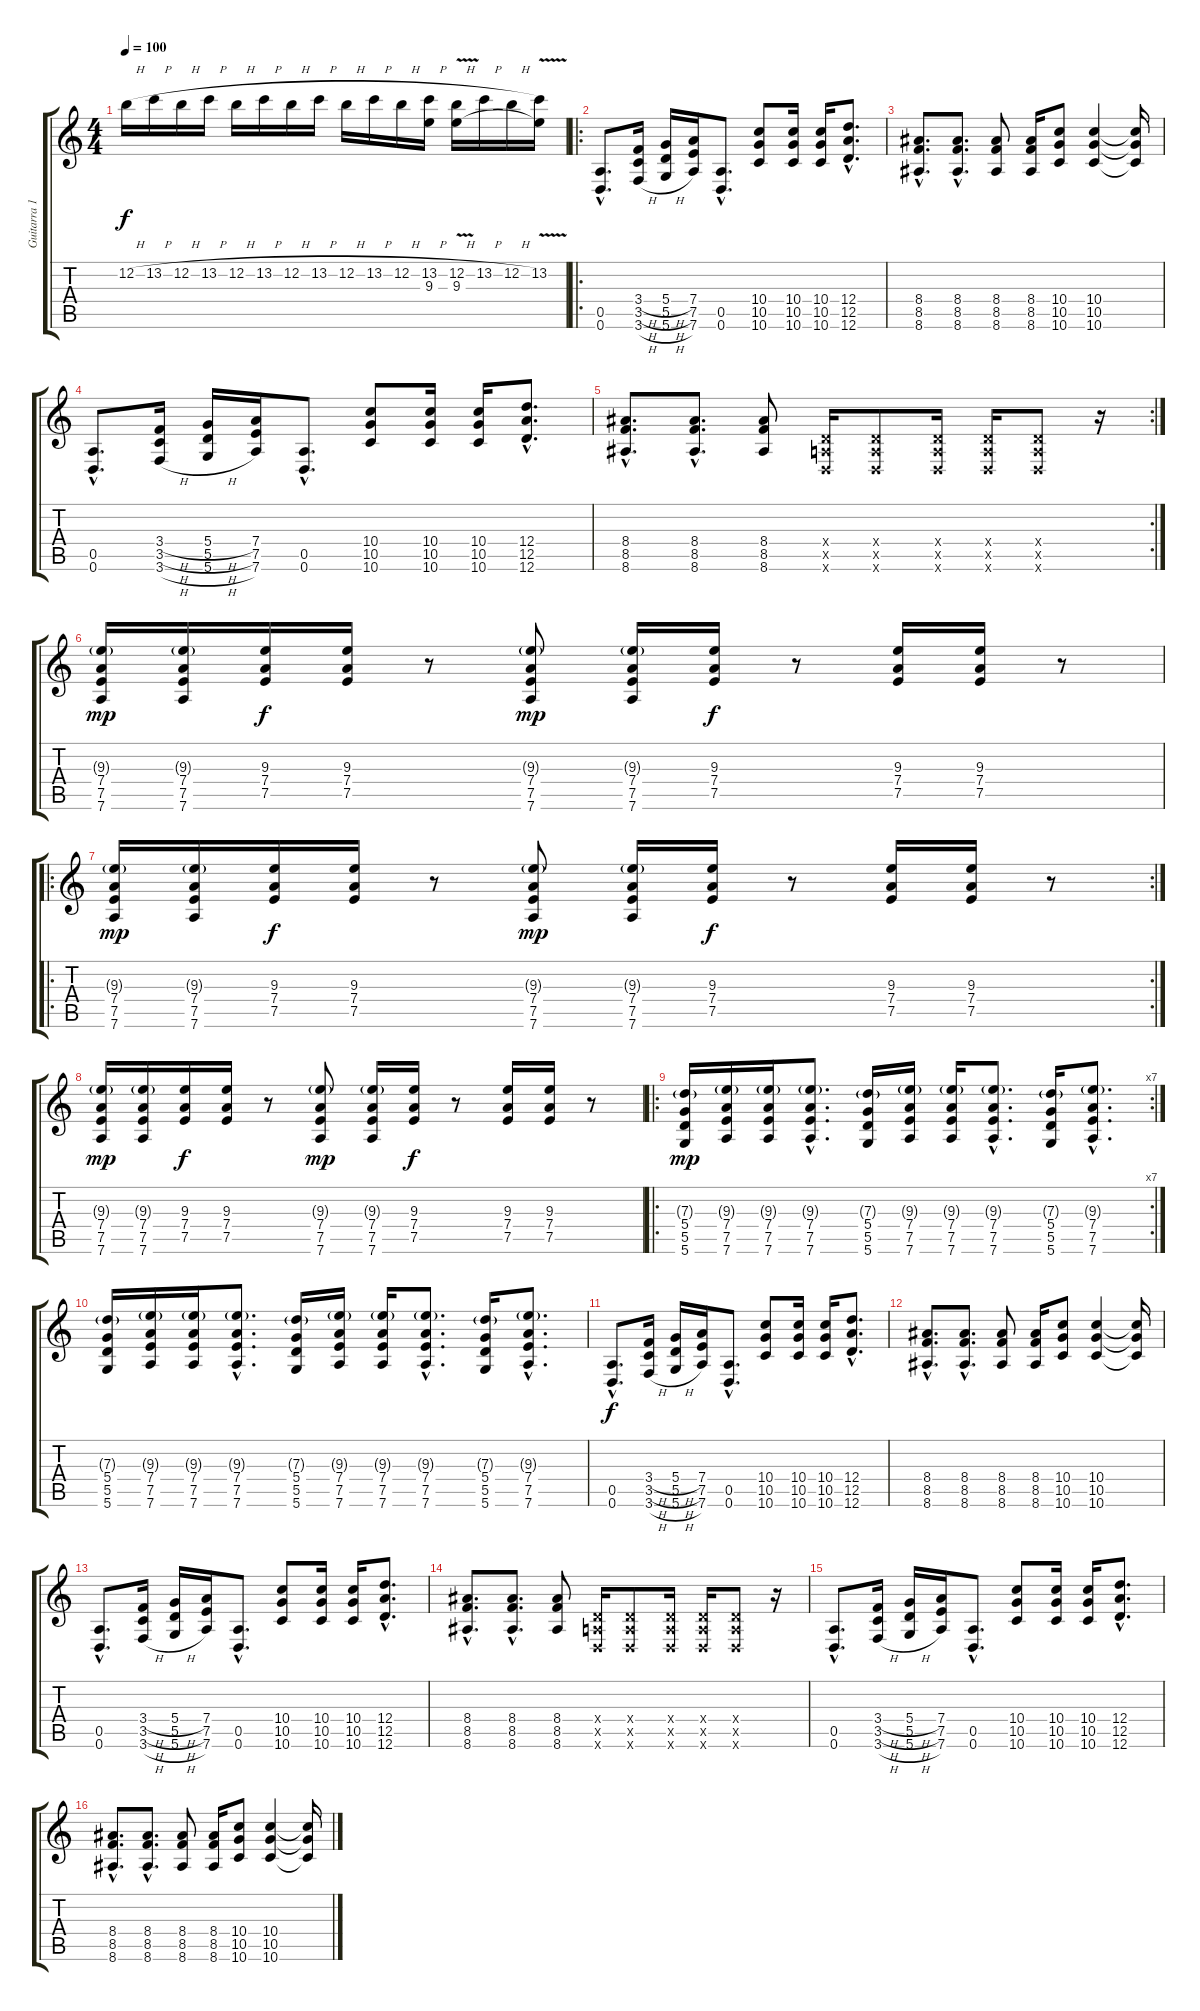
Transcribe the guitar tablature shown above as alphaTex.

\track ("Guitarra 1" "Guitarra 1") {instrument overdrivenguitar}
\staff {score tabs}
\tuning (E4 B3 G3 D3 A2 D2) {hide}
\ts (4 4)
\tempo 100
\clef g2
\ks c
12.2{h}.16{dy f} 13.2{h}.16 12.2{h}.16 13.2{h}.16 12.2{h}.16 13.2{h}.16 12.2{h}.16 13.2{h}.16 12.2{h}.16 13.2{h}.16 12.2{h}.16 (13.2{h} 9.3{t}).16 (12.2{h} 9.3{v}).16 13.2{h}.16 12.2{h}.16 (13.2 9.3{t}).16 |
\ro
(0.5{hac} 0.6{hac}).8{d} (3.4{h} 3.5{h} 3.6{h}).16 (5.4{h} 5.5{h} 5.6{h}).16 (7.4 7.5 7.6).16 (0.5{hac} 0.6{hac}).8{d} (10.4 10.5 10.6).8 (10.4 10.5 10.6).16 (10.4 10.5 10.6).16 (12.4{hac} 12.5{hac} 12.6{hac}).8{d} |
(8.4{hac} 8.5{hac} 8.6{hac}).8{d} (8.4{hac} 8.5{hac} 8.6{hac}).8{d} (8.4 8.5 8.6).8 (8.4 8.5 8.6).16 (10.4 10.5 10.6).8 (10.4 10.5 10.6).4 (10.4{t} 10.5{t} 10.6{t}).16 |
(0.5{hac} 0.6{hac}).8{d} (3.4{h} 3.5{h} 3.6{h}).16 (5.4{h} 5.5{h} 5.6{h}).16 (7.4 7.5 7.6).16 (0.5{hac} 0.6{hac}).8{d} (10.4 10.5 10.6).8 (10.4 10.5 10.6).16 (10.4 10.5 10.6).16 (12.4{hac} 12.5{hac} 12.6{hac}).8{d} |
\rc 2
(8.4{hac} 8.5{hac} 8.6{hac}).8{d} (8.4{hac} 8.5{hac} 8.6{hac}).8{d} (8.4 8.5 8.6).8 (0.4{x} 0.5{x} 0.6{x}).16 (0.4{x} 0.5{x} 0.6{x}).8 (0.4{x} 0.5{x} 0.6{x}).16 (0.4{x} 0.5{x} 0.6{x}).16 (0.4{x} 0.5{x} 0.6{x}).8 r.16 |
(9.3{g} 7.4 7.5 7.6).16{dy mp} (9.3{g} 7.4 7.5 7.6).16 (9.3 7.4 7.5).16{dy f} (9.3 7.4 7.5).16 r.8 (9.3{g} 7.4 7.5 7.6).8{dy mp} (9.3{g} 7.4 7.5 7.6).16 (9.3 7.4 7.5).16{dy f} r.8 (9.3 7.4 7.5).16 (9.3 7.4 7.5).16 r.8 |
\ro
\rc 2
(9.3{g} 7.4 7.5 7.6).16{dy mp} (9.3{g} 7.4 7.5 7.6).16 (9.3 7.4 7.5).16{dy f} (9.3 7.4 7.5).16 r.8 (9.3{g} 7.4 7.5 7.6).8{dy mp} (9.3{g} 7.4 7.5 7.6).16 (9.3 7.4 7.5).16{dy f} r.8 (9.3 7.4 7.5).16 (9.3 7.4 7.5).16 r.8 |
(9.3{g} 7.4 7.5 7.6).16{dy mp} (9.3{g} 7.4 7.5 7.6).16 (9.3 7.4 7.5).16{dy f} (9.3 7.4 7.5).16 r.8 (9.3{g} 7.4 7.5 7.6).8{dy mp} (9.3{g} 7.4 7.5 7.6).16 (9.3 7.4 7.5).16{dy f} r.8 (9.3 7.4 7.5).16 (9.3 7.4 7.5).16 r.8 |
\ro
\rc 7
(7.3{g} 5.4 5.5 5.6).16{dy mp} (9.3{g} 7.4 7.5 7.6).16 (9.3{g} 7.4 7.5 7.6).16 (9.3{g hac} 7.4{hac} 7.5{hac} 7.6{hac}).8{d} (7.3{g} 5.4 5.5 5.6).16 (9.3{g} 7.4 7.5 7.6).16 (9.3{g} 7.4 7.5 7.6).16 (9.3{g hac} 7.4{hac} 7.5{hac} 7.6{hac}).8{d} (7.3{g} 5.4 5.5 5.6).16 (9.3{g hac} 7.4{hac} 7.5{hac} 7.6{hac}).8{d} |
(7.3{g} 5.4 5.5 5.6).16 (9.3{g} 7.4 7.5 7.6).16 (9.3{g} 7.4 7.5 7.6).16 (9.3{g hac} 7.4{hac} 7.5{hac} 7.6{hac}).8{d} (7.3{g} 5.4 5.5 5.6).16 (9.3{g} 7.4 7.5 7.6).16 (9.3{g} 7.4 7.5 7.6).16 (9.3{g hac} 7.4{hac} 7.5{hac} 7.6{hac}).8{d} (7.3{g} 5.4 5.5 5.6).16 (9.3{g hac} 7.4{hac} 7.5{hac} 7.6{hac}).8{d} |
(0.5{hac} 0.6{hac}).8{d dy f} (3.4{h} 3.5{h} 3.6{h}).16 (5.4{h} 5.5{h} 5.6{h}).16 (7.4 7.5 7.6).16 (0.5{hac} 0.6{hac}).8{d} (10.4 10.5 10.6).8 (10.4 10.5 10.6).16 (10.4 10.5 10.6).16 (12.4{hac} 12.5{hac} 12.6{hac}).8{d} |
(8.4{hac} 8.5{hac} 8.6{hac}).8{d} (8.4{hac} 8.5{hac} 8.6{hac}).8{d} (8.4 8.5 8.6).8 (8.4 8.5 8.6).16 (10.4 10.5 10.6).8 (10.4 10.5 10.6).4 (10.4{t} 10.5{t} 10.6{t}).16 |
(0.5{hac} 0.6{hac}).8{d} (3.4{h} 3.5{h} 3.6{h}).16 (5.4{h} 5.5{h} 5.6{h}).16 (7.4 7.5 7.6).16 (0.5{hac} 0.6{hac}).8{d} (10.4 10.5 10.6).8 (10.4 10.5 10.6).16 (10.4 10.5 10.6).16 (12.4{hac} 12.5{hac} 12.6{hac}).8{d} |
(8.4{hac} 8.5{hac} 8.6{hac}).8{d} (8.4{hac} 8.5{hac} 8.6{hac}).8{d} (8.4 8.5 8.6).8 (0.4{x} 0.5{x} 0.6{x}).16 (0.4{x} 0.5{x} 0.6{x}).8 (0.4{x} 0.5{x} 0.6{x}).16 (0.4{x} 0.5{x} 0.6{x}).16 (0.4{x} 0.5{x} 0.6{x}).8 r.16 |
(0.5{hac} 0.6{hac}).8{d} (3.4{h} 3.5{h} 3.6{h}).16 (5.4{h} 5.5{h} 5.6{h}).16 (7.4 7.5 7.6).16 (0.5{hac} 0.6{hac}).8{d} (10.4 10.5 10.6).8 (10.4 10.5 10.6).16 (10.4 10.5 10.6).16 (12.4{hac} 12.5{hac} 12.6{hac}).8{d} |
(8.4{hac} 8.5{hac} 8.6{hac}).8{d} (8.4{hac} 8.5{hac} 8.6{hac}).8{d} (8.4 8.5 8.6).8 (8.4 8.5 8.6).16 (10.4 10.5 10.6).8 (10.4 10.5 10.6).4 (10.4{t} 10.5{t} 10.6{t}).16
